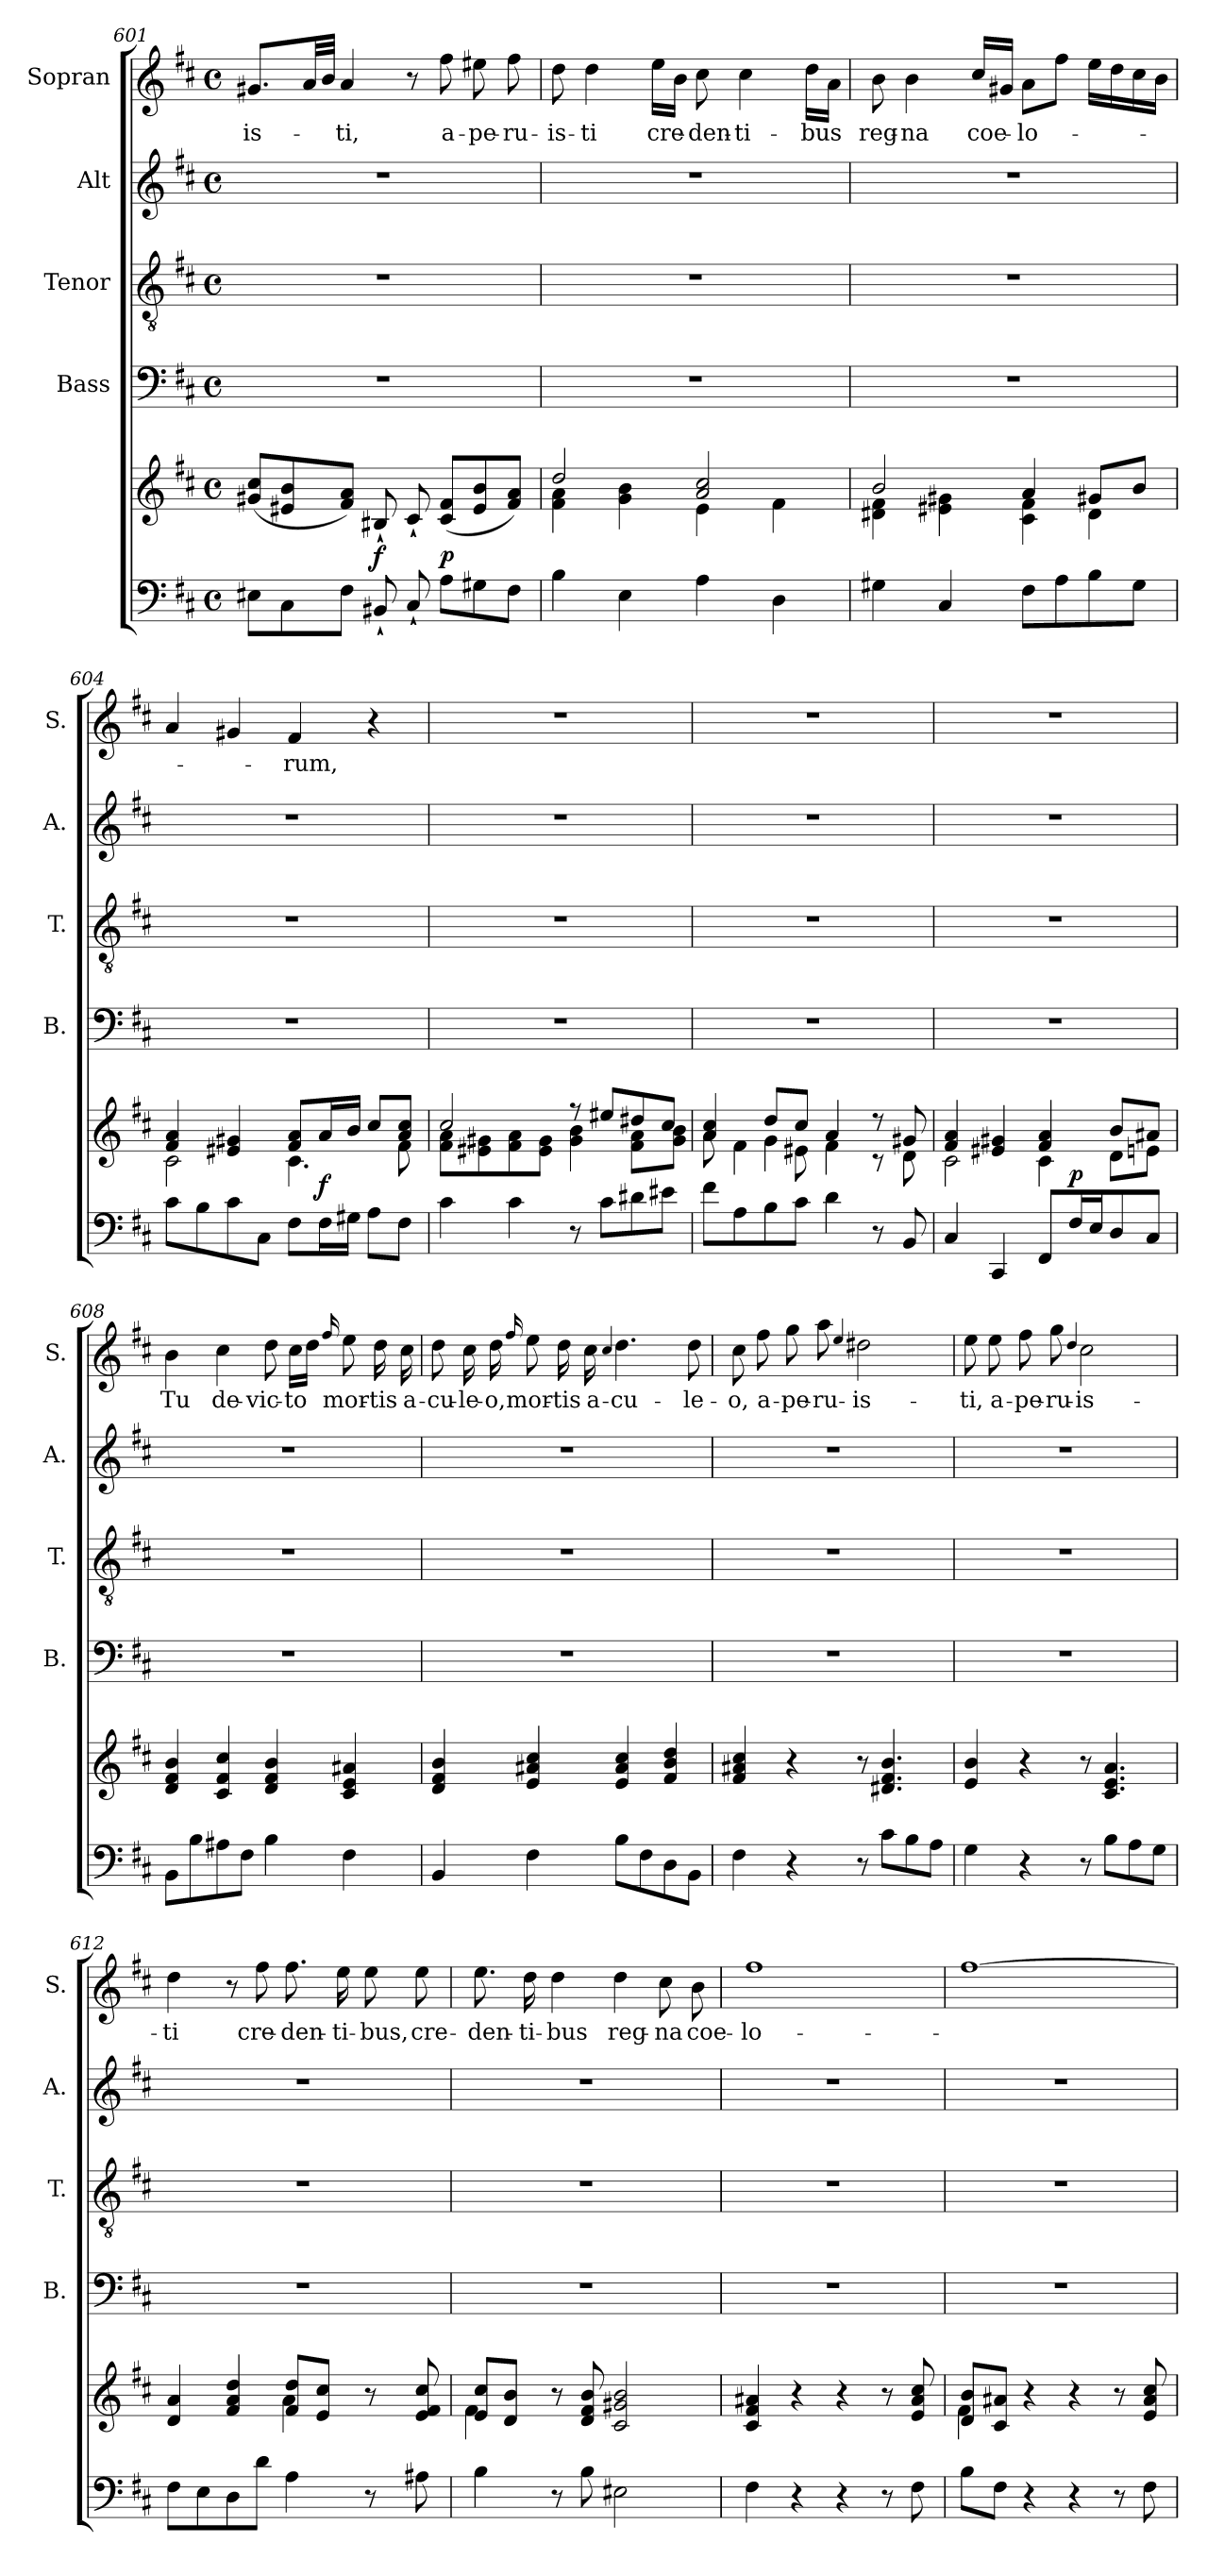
**kern	**kern	**dynam	**kern	**kern	**kern	**kern	**text
*part5	*part5	*part5	*part4	*part3	*part2	*part1	*part1
*staff6	*staff5	*staff5/6	*staff4	*staff3	*staff2	*staff1	*staff1
*	*	*	*I"Bass	*I"Tenor	*I"Alt	*I"Sopran	*
*	*	*	*I'B.	*I'T.	*I'A.	*I'S.	*
*clefF4	*clefG2	*	*clefF4	*clefGv2	*clefG2	*clefG2	*
*k[f#c#]	*k[f#c#]	*	*k[f#c#]	*k[f#c#]	*k[f#c#]	*k[f#c#]	*
*D:	*D:	*	*D:	*D:	*D:	*D:	*
*M4/4	*M4/4	*	*M4/4	*M4/4	*M4/4	*M4/4	*
*met(c)	*met(c)	*	*met(c)	*met(c)	*met(c)	*met(c)	*
=601	=601	=601	=601	=601	=601	=601	=601
!	!	!	!	!	!	!	!LO:LY:b
8E#X\L	(<8g#X/ 8cc#/L	.	1r	1r	1r	8.g#X/L	-is-
8C#\	8e#X/ 8b/	.	.	.	.	.	.
.	.	.	.	.	.	32a/LL	.
.	.	.	.	.	.	32b/JJJ	.
!	!	!	!	!	!	!	!LO:LY:b
8F#\J	8f#/ 8a/J)	.	.	.	.	4a/	-ti,
!	!	!LO:DY:a=2	!	!	!	!	!
8BB#X`</	8B#X`</	f	.	.	.	.	.
8C#`</	8c#`</	.	.	.	.	8r	.
!	!	!LO:DY:a=2	!	!	!	!	!LO:LY:b
8A\L	(<8c#/ 8f#/L	p	.	.	.	8ff#\	a-
!	!	!	!	!	!	!	!LO:LY:b
8G#X\	8e#/ 8b/	.	.	.	.	8ee#X\	-pe-
!	!	!	!	!	!	!	!LO:LY:b
8F#\J	8f#/ 8a/J)	.	.	.	.	8ff#\	-ru-
!!LO:LB:g=z
=602	=602	=602	=602	=602	=602	=602	=602
*	*^	*	*	*	*	*	*
!	!	!	!	!	!	!	!	!LO:LY:b
4B\	2dd/	4f#\ 4a\	.	1r	1r	1r	8dd\	-is-
!	!	!	!	!	!	!	!	!LO:LY:b
.	.	.	.	.	.	.	4dd\	-ti
4E\	.	4g\ 4b\	.	.	.	.	.	.
!	!	!	!	!	!	!	!	!LO:LY:b
.	.	.	.	.	.	.	16ee\LL	cre-
.	.	.	.	.	.	.	16b\JJ	.
!	!	!	!	!	!	!	!	!LO:LY:b
4A\	2a/ 2cc#/	4e\	.	.	.	.	8cc#\	-den-
!	!	!	!	!	!	!	!	!LO:LY:b
.	.	.	.	.	.	.	4cc#\	-ti-
4D\	.	4f#\	.	.	.	.	.	.
!	!	!	!	!	!	!	!	!LO:LY:b
.	.	.	.	.	.	.	16dd\LL	-bus
.	.	.	.	.	.	.	16a\JJ	.
=603	=603	=603	=603	=603	=603	=603	=603	=603
!	!	!	!	!	!	!	!	!LO:LY:b
4G#X\	2b/	4d#X\ 4f#\	.	1r	1r	1r	8b\	reg-
!	!	!	!	!	!	!	!	!LO:LY:b
.	.	.	.	.	.	.	4b\	-na
4C#/	.	4e#X\ 4g#X\	.	.	.	.	.	.
!	!	!	!	!	!	!	!	!LO:LY:b
.	.	.	.	.	.	.	16cc#/LL	coe-
.	.	.	.	.	.	.	16g#X/JJ	.
!	!	!	!	!	!	!	!	!LO:LY:b
8F#\L	4a/	4c#\ 4f#\	.	.	.	.	8a\L	-lo-
8A\	.	.	.	.	.	.	8ff#\J	.
8B\	8g#X/L	4d#\	.	.	.	.	16ee\LL	.
.	.	.	.	.	.	.	16dd\	.
8G#\J	8b/J	.	.	.	.	.	16cc#\	.
.	.	.	.	.	.	.	16b\JJ	.
=604	=604	=604	=604	=604	=604	=604	=604	=604
8c#\L	4f#/ 4a/	2c#\	.	1r	1r	1r	4a/	.
8B\	.	.	.	.	.	.	.	.
8c#\	4e#X/ 4g#X/	.	.	.	.	.	4g#X/	.
8C#\J	.	.	.	.	.	.	.	.
!	!	!	!	!	!	!	!	!LO:LY:b
8F#\L	8f#/ 8a/L	4.c#\	.	.	.	.	4f#/	-rum,
!	!	!	!LO:DY:a=2	!	!	!	!	!
16F#\L	16a/L	.	f	.	.	.	.	.
16G#X\JJ	16b/JJ	.	.	.	.	.	.	.
8A\L	8cc#/L	.	.	.	.	.	4r	.
8F#\J	8a/ 8cc#/J	8f#\	.	.	.	.	.	.
=605	=605	=605	=605	=605	=605	=605	=605	=605
4c#\	2cc#/	8f#\ 8a\L	.	1r	1r	1r	1r	.
.	.	8e#X\ 8g#X\	.	.	.	.	.	.
4c#\	.	8f#\ 8a\	.	.	.	.	.	.
.	.	8e#\ 8g#\J	.	.	.	.	.	.
8r	8rff	4g#\ 4b\	.	.	.	.	.	.
8c#\L	8ee#X/L	.	.	.	.	.	.	.
8d#X\	8dd#X/	8f#\ 8a\L	.	.	.	.	.	.
8e#X\J	8cc#/J	8g#\ 8b\J	.	.	.	.	.	.
=606	=606	=606	=606	=606	=606	=606	=606	=606
*	*	*^	*	*	*	*	*	*
8f#\L	4a/ 4cc#/	8a\	4ryy	.	1r	1r	1r	1r	.
8A\	.	4f#\	.	.	.	.	.	.	.
8B\	8dd/L	.	4g\	.	.	.	.	.	.
8c#\J	8cc#/J	8e#X\	.	.	.	.	.	.	.
4d\	4a/	4f#\	2ryy	.	.	.	.	.	.
8r	8r	8r	.	.	.	.	.	.	.
8BB/	8g#X/	8d\	.	.	.	.	.	.	.
*	*	*v	*v	*	*	*	*	*	*
=607	=607	=607	=607	=607	=607	=607	=607	=607
4C#/	4f#/ 4a/	2c#\	.	1r	1r	1r	1r	.
4CC#/	4e#X/ 4g#X/	.	.	.	.	.	.	.
8FF#/L	4f#/ 4a/	4c#\	.	.	.	.	.	.
!	!	!	!LO:DY:a=2	!	!	!	!	!
16F#/L	.	.	p	.	.	.	.	.
16E/J	.	.	.	.	.	.	.	.
8D/	8b/L	8d\L	.	.	.	.	.	.
8C#/J	8a#X/J	8e\J	.	.	.	.	.	.
!!LO:LB:g=z
=608	=608	=608	=608	=608	=608	=608	=608	=608
!	!	!	!	!	!	!	!	!LO:LY:b
*	*v	*v	*	*	*	*	*	*
8BB\L	4d/ 4f#/ 4b/	.	1r	1r	1r	4b\	Tu
8B\	.	.	.	.	.	.	.
!	!	!	!	!	!	!	!LO:LY:b
8A#X\	4c#/ 4f#/ 4cc#/	.	.	.	.	4cc#\	de-
8F#\J	.	.	.	.	.	.	.
!	!	!	!	!	!	!	!LO:LY:b
4B\	4d/ 4f#/ 4b/	.	.	.	.	8dd\	-vic-
!	!	!	!	!	!	!	!LO:LY:b
.	.	.	.	.	.	16cc#\LL	-to
.	.	.	.	.	.	16dd\JJ	.
.	.	.	.	.	.	16qqff#/	.
!	!	!	!	!	!	!	!LO:LY:b
4F#\	4c#/ 4e/ 4a#X/	.	.	.	.	8ee\	mor-
!	!	!	!	!	!	!	!LO:LY:b
.	.	.	.	.	.	16dd\	-tis
!	!	!	!	!	!	!	!LO:LY:b
.	.	.	.	.	.	16cc#\	a-
=609	=609	=609	=609	=609	=609	=609	=609
!	!	!	!	!	!	!	!LO:LY:b
4BB/	4d/ 4f#/ 4b/	.	1r	1r	1r	8dd\	-cu-
!	!	!	!	!	!	!	!LO:LY:b
.	.	.	.	.	.	16cc#\	-le-
!	!	!	!	!	!	!	!LO:LY:b
.	.	.	.	.	.	16dd\	-o,
.	.	.	.	.	.	16qqff#/	.
!	!	!	!	!	!	!	!LO:LY:b
4F#\	4e/ 4a#X/ 4cc#/	.	.	.	.	8ee\	mor-
!	!	!	!	!	!	!	!LO:LY:b
.	.	.	.	.	.	16dd\	-tis
!	!	!	!	!	!	!	!LO:LY:b
.	.	.	.	.	.	16cc#\	a-
.	.	.	.	.	.	4qqcc#/	.
!	!	!	!	!	!	!	!LO:LY:b
8B\L	4e/ 4a#/ 4cc#/	.	.	.	.	4.dd\	-cu-
8F#\	.	.	.	.	.	.	.
8D\	4f#/ 4b/ 4dd/	.	.	.	.	.	.
!	!	!	!	!	!	!	!LO:LY:b
8BB\J	.	.	.	.	.	8dd\	-le-
=610	=610	=610	=610	=610	=610	=610	=610
!	!	!	!	!	!	!	!LO:LY:b
4F#\	4f#/ 4a#X/ 4cc#/	.	1r	1r	1r	8cc#\	-o,
!	!	!	!	!	!	!	!LO:LY:b
.	.	.	.	.	.	8ff#\	a-
!	!	!	!	!	!	!	!LO:LY:b
4r	4r	.	.	.	.	8gg\	-pe-
!	!	!	!	!	!	!	!LO:LY:b
.	.	.	.	.	.	8aa\	-ru-
.	.	.	.	.	.	4qqee/	.
!	!	!	!	!	!	!	!LO:LY:b
8r	8r	.	.	.	.	2dd#X\	-is-
8c#\L	4.d#X/ 4.f#/ 4.b/	.	.	.	.	.	.
8B\	.	.	.	.	.	.	.
8A\J	.	.	.	.	.	.	.
=611	=611	=611	=611	=611	=611	=611	=611
!	!	!	!	!	!	!	!LO:LY:b
4G\	4e/ 4b/	.	1r	1r	1r	8ee\	-ti,
!	!	!	!	!	!	!	!LO:LY:b
.	.	.	.	.	.	8ee\	a-
!	!	!	!	!	!	!	!LO:LY:b
4r	4r	.	.	.	.	8ff#\	-pe-
!	!	!	!	!	!	!	!LO:LY:b
.	.	.	.	.	.	8gg\	-ru-
.	.	.	.	.	.	4qqdd/	.
!	!	!	!	!	!	!	!LO:LY:b
8r	8r	.	.	.	.	2cc#\	-is-
8B\L	4.c#/ 4.e/ 4.a/	.	.	.	.	.	.
8A\	.	.	.	.	.	.	.
8G\J	.	.	.	.	.	.	.
=612	=612	=612	=612	=612	=612	=612	=612
*	*^	*	*	*	*	*	*
!	!	!	!	!	!	!	!	!LO:LY:b
8F#\L	4d/ 4a/	2ryy	.	1r	1r	1r	4dd\	-ti
8E\	.	.	.	.	.	.	.	.
8D\	4f#/ 4a/ 4dd/	.	.	.	.	.	8r	.
!	!	!	!	!	!	!	!	!LO:LY:b
8d\J	.	.	.	.	.	.	8ff#\	cre-
!	!	!	!	!	!	!	!	!LO:LY:b
4A\	8f#/ 8dd/L	4a\	.	.	.	.	8.ff#\	-den-
.	8e/ 8cc#/J	.	.	.	.	.	.	.
!	!	!	!	!	!	!	!	!LO:LY:b
.	.	.	.	.	.	.	16ee\	-ti-
!	!	!	!	!	!	!	!	!LO:LY:b
8r	8r	4ryy	.	.	.	.	8ee\	-bus,
!	!	!	!	!	!	!	!	!LO:LY:b
8A#X\	8e/ 8f#/ 8cc#/	.	.	.	.	.	8ee\	cre-
!!LO:PB:g=z
=613	=613	=613	=613	=613	=613	=613	=613	=613
!	!	!	!	!	!	!	!	!LO:LY:b
4B\	8e/ 8cc#/L	4f#\	.	1r	1r	1r	8.ee\	-den-
.	8d/ 8b/J	.	.	.	.	.	.	.
!	!	!	!	!	!	!	!	!LO:LY:b
.	.	.	.	.	.	.	16dd\	-ti-
!	!	!	!	!	!	!	!	!LO:LY:b
8r	8r	2.ryy	.	.	.	.	4dd\	-bus
8B\	8d/ 8f#/ 8b/	.	.	.	.	.	.	.
!	!	!	!	!	!	!	!	!LO:LY:b
2E#X\	2c#/ 2g#X/ 2b/	.	.	.	.	.	4dd\	reg-
!	!	!	!	!	!	!	!	!LO:LY:b
.	.	.	.	.	.	.	8cc#\	-na
!	!	!	!	!	!	!	!	!LO:LY:b
.	.	.	.	.	.	.	8b\	coe-
*	*v	*v	*	*	*	*	*	*
=614	=614	=614	=614	=614	=614	=614	=614
!	!	!	!	!	!	!	!LO:LY:b
4F#\	4c#/ 4f#/ 4a#X/	.	1r	1r	1r	1ff#	-lo-
4r	4r	.	.	.	.	.	.
4r	4r	.	.	.	.	.	.
8r	8r	.	.	.	.	.	.
8F#\	8e/ 8a#/ 8cc#/	.	.	.	.	.	.
=615	=615	=615	=615	=615	=615	=615	=615
*	*^	*	*	*	*	*	*
8B\L	8d/ 8b/L	4f#\	.	1r	1r	1r	[1ff#	.
8F#\J	8c#/ 8a#X/J	.	.	.	.	.	.	.
4r	4r	2.ryy	.	.	.	.	.	.
4r	4r	.	.	.	.	.	.	.
8r	8r	.	.	.	.	.	.	.
8F#\	8e/ 8a#/ 8cc#/	.	.	.	.	.	.	.
*	*v	*v	*	*	*	*	*	*
=	=	=	=	=	=	=	=
*-	*-	*-	*-	*-	*-	*-	*-
